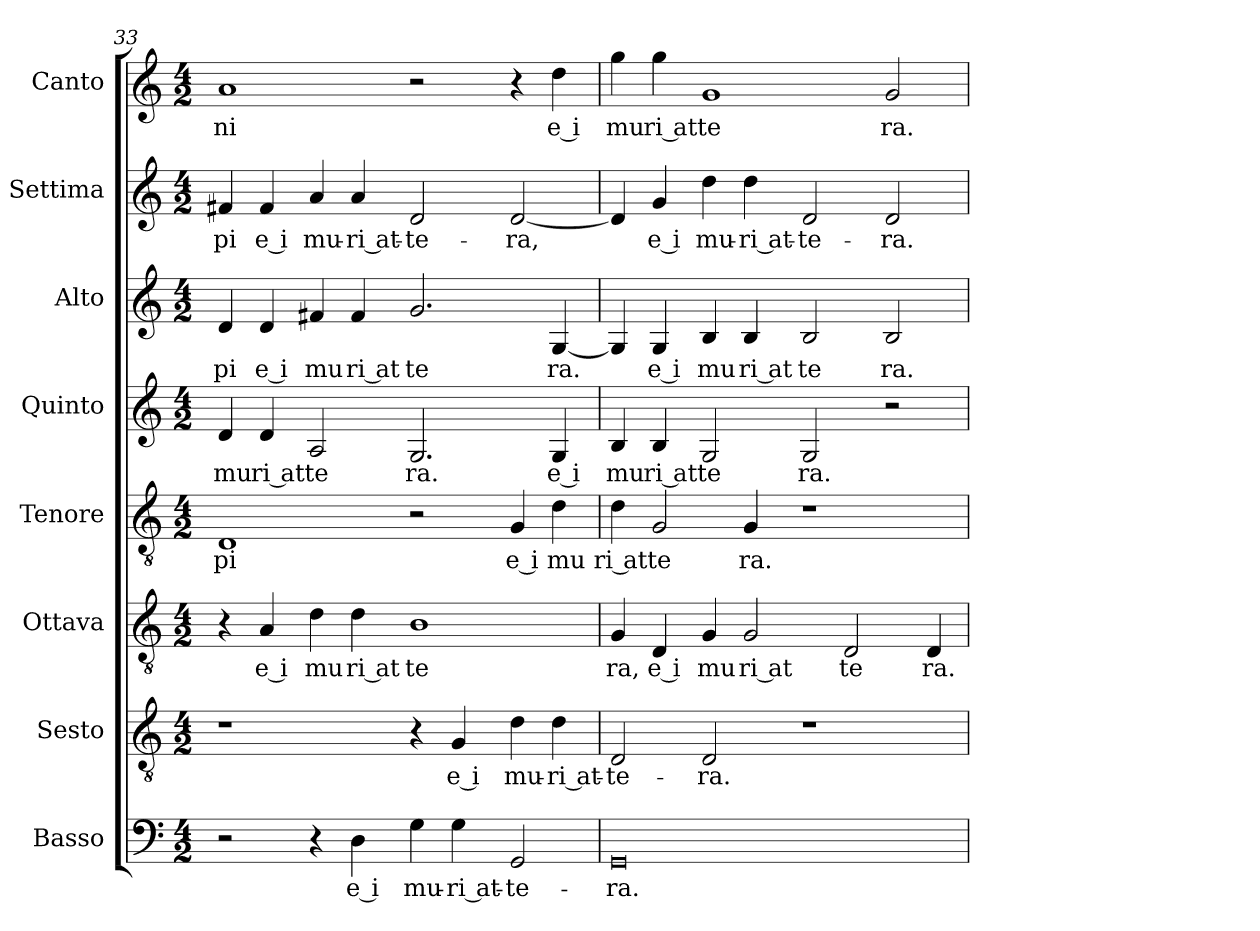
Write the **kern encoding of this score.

**kern	**text	**kern	**text	**kern	**text	**kern	**text	**kern	**text	**kern	**text	**kern	**text	**kern	**text
*part8	*part8	*part7	*part7	*part6	*part6	*part5	*part5	*part4	*part4	*part3	*part3	*part2	*part2	*part1	*part1
*staff8	*staff8	*staff7	*staff7	*staff6	*staff6	*staff5	*staff5	*staff4	*staff4	*staff3	*staff3	*staff2	*staff2	*staff1	*staff1
*I"Basso	*	*I"Sesto	*	*I"Ottava	*	*I"Tenore	*	*I"Quinto	*	*I"Alto	*	*I"Settima	*	*I"Canto	*
*I'Basso	*	*I'Sesto	*	*I'Ottava	*	*I'Tenore	*	*I'Quinto	*	*I'Alto	*	*I'Settima	*	*I'Canto	*
!!LO:LB:g=z
*clefF4	*	*clefGv2	*	*clefGv2	*	*clefGv2	*	*clefG2	*	*clefG2	*	*clefG2	*	*clefG2	*
*M4/2	*	*M4/2	*	*M4/2	*	*M4/2	*	*M4/2	*	*M4/2	*	*M4/2	*	*M4/2	*
=33	=33	=33	=33	=33	=33	=33	=33	=33	=33	=33	=33	=33	=33	=33	=33
!	!	!	!	!	!	!	!LO:LY:b:cj	!	!LO:LY:b:cj	!	!LO:LY:b:cj	!	!LO:LY:b:cj	!	!LO:LY:b:cj
2r	.	1r	.	4r	.	1D	pi	4d/	mu	4d/	-pi	4f#X/	pi	1a	ni
!	!	!	!	!	!LO:LY:b:rj	!	!	!	!LO:LY:b:rj	!	!LO:LY:b:rj	!	!LO:LY:b:rj	!	!
.	.	.	.	4A/	e i	.	.	4d/	ri at	4d/	e i	4f#/	e i	.	.
!	!	!	!	!	!LO:LY:b:cj	!	!	!	!LO:LY:b:cj	!	!LO:LY:b:cj	!	!LO:LY:b:cj	!	!
4r	.	.	.	4d\	mu	.	.	2A/	te	4f#X/	mu	4a/	mu-	.	.
!	!LO:LY:b:rj	!	!	!	!LO:LY:b:rj	!	!	!	!	!	!LO:LY:b:rj	!	!LO:LY:b:rj	!	!
4D\	e i	.	.	4d\	ri at	.	.	.	.	4f#/	ri at	4a/	-ri at-	.	.
!	!LO:LY:b:cj	!	!	!	!LO:LY:b:cj	!	!	!	!LO:LY:b:cj	!	!LO:LY:b:cj	!	!LO:LY:b:cj	!	!
4G\	mu-	4r	.	1B	te	2r	.	2.G/	ra.	2.g/	te	2d/	-te-	2r	.
!	!LO:LY:b:rj	!	!LO:LY:b:rj	!	!	!	!	!	!	!	!	!	!	!	!
4G\	-ri at-	4G/	e i	.	.	.	.	.	.	.	.	.	.	.	.
!	!LO:LY:b:cj	!	!LO:LY:b:cj	!	!	!	!LO:LY:b:rj	!	!	!	!	!	!LO:LY:b	!	!
2GG/	-te-	4d\	mu-	.	.	4G/	e i	.	.	.	.	[<2d/	-ra,	4r	.
!	!	!	!LO:LY:b:rj	!	!	!	!LO:LY:b:cj	!	!LO:LY:b:rj	!	!LO:LY:b	!	!	!	!LO:LY:b:rj
.	.	4d\	-ri at-	.	.	4d\	mu	4G/	e i	[<4G/	ra.	.	.	4dd\	e i
=34	=34	=34	=34	=34	=34	=34	=34	=34	=34	=34	=34	=34	=34	=34	=34
!	!LO:LY:b:cj	!	!LO:LY:b:cj	!	!LO:LY:b:cj	!	!LO:LY:b:rj	!	!LO:LY:b:cj	!	!	!	!	!	!LO:LY:b:cj
0GG	-ra.	2D/	-te-	4G/	ra,	4d\	ri at	4B/	mu	4G/]	.	4d/]	.	4gg\	mu
!	!	!	!	!	!LO:LY:b:rj	!	!LO:LY:b:cj	!	!LO:LY:b:rj	!	!LO:LY:b:rj	!	!LO:LY:b:rj	!	!LO:LY:b:rj
.	.	.	.	4D/	e i	2G/	te	4B/)	ri at	(<4G/	e i	4g/	e i	4gg\	ri at
!	!	!	!LO:LY:b:cj	!	!LO:LY:b:cj	!	!	!	!LO:LY:b:cj	!	!LO:LY:b:cj	!	!LO:LY:b:cj	!	!LO:LY:b:cj
.	.	2D/	-ra.	4G/	mu	.	.	2G/	te	4B/	mu	4dd\	mu-	1g	te
!	!	!	!	!	!LO:LY:b:rj	!	!LO:LY:b:cj	!	!	!	!LO:LY:b:rj	!	!LO:LY:b:rj	!	!
.	.	.	.	2G/	ri at	4G/	ra.	.	.	4B/	ri at	4dd\	-ri at-	.	.
!	!	!	!	!	!	!	!	!	!LO:LY:b:cj	!	!LO:LY:b:cj	!	!LO:LY:b:cj	!	!
.	.	1r	.	.	.	1r	.	2G/	ra.	2B/	te	2d/	-te-	.	.
!	!	!	!	!	!LO:LY:b:cj	!	!	!	!	!	!	!	!	!	!
.	.	.	.	2D/	te	.	.	.	.	.	.	.	.	.	.
!	!	!	!	!	!	!	!	!	!	!	!LO:LY:b:cj	!	!LO:LY:b:cj	!	!LO:LY:b:cj
.	.	.	.	.	.	.	.	2r	.	2B/	ra.	2d/	-ra.	2g/	ra.
!	!	!	!	!	!LO:LY:b:cj	!	!	!	!	!	!	!	!	!	!
.	.	.	.	4D/	ra.	.	.	.	.	.	.	.	.	.	.
=	=	=	=	=	=	=	=	=	=	=	=	=	=	=	=
*-	*-	*-	*-	*-	*-	*-	*-	*-	*-	*-	*-	*-	*-	*-	*-
